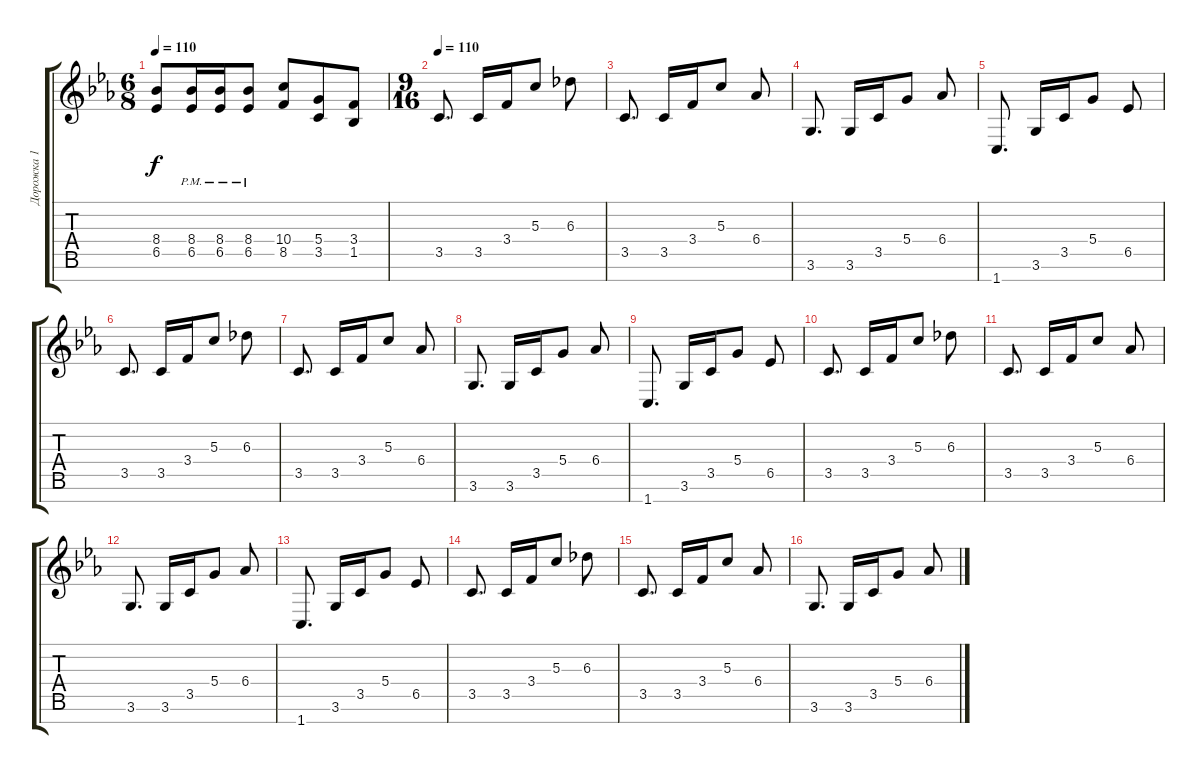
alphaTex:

\track ("Дорожка 1" "Дорожка 1") {instrument distortionguitar}
\staff {score tabs}
\tuning (E4 B3 G3 D3 A2 E2 B1) {hide}
\ts (6 8)
\tempo 110
\clef g2
\ks cminor
(8.4 6.5).8{dy f} (8.4{pm} 6.5{pm}).16 (8.4{pm} 6.5{pm}).16 (8.4{pm} 6.5{pm}).8 (10.4 8.5).8 (5.4 3.5).8 (3.4 1.5).8 |
\ts (9 16)
\tempo 110
3.5.8{d instrument acousticguitarnylon} 3.5.16 3.4.16 5.3.8 6.3.8 |
3.5.8{d instrument acousticguitarnylon} 3.5.16 3.4.16 5.3.8 6.4.8 |
3.6.8{d} 3.6.16 3.5.16 5.4.8 6.4.8 |
1.7.8{d} 3.6.16 3.5.16 5.4.8 6.5.8 |
3.5.8{d instrument acousticguitarnylon} 3.5.16 3.4.16 5.3.8 6.3.8 |
3.5.8{d instrument acousticguitarnylon} 3.5.16 3.4.16 5.3.8 6.4.8 |
3.6.8{d} 3.6.16 3.5.16 5.4.8 6.4.8 |
1.7.8{d} 3.6.16 3.5.16 5.4.8 6.5.8 |
3.5.8{d balance 0 instrument acousticguitarsteel} 3.5.16 3.4.16 5.3.8 6.3.8 |
3.5.8{d} 3.5.16 3.4.16 5.3.8 6.4.8 |
3.6.8{d} 3.6.16 3.5.16 5.4.8 6.4.8 |
1.7.8{d} 3.6.16 3.5.16 5.4.8 6.5.8 |
3.5.8{d} 3.5.16 3.4.16 5.3.8 6.3.8 |
3.5.8{d} 3.5.16 3.4.16 5.3.8 6.4.8 |
3.6.8{d} 3.6.16 3.5.16 5.4.8 6.4.8
